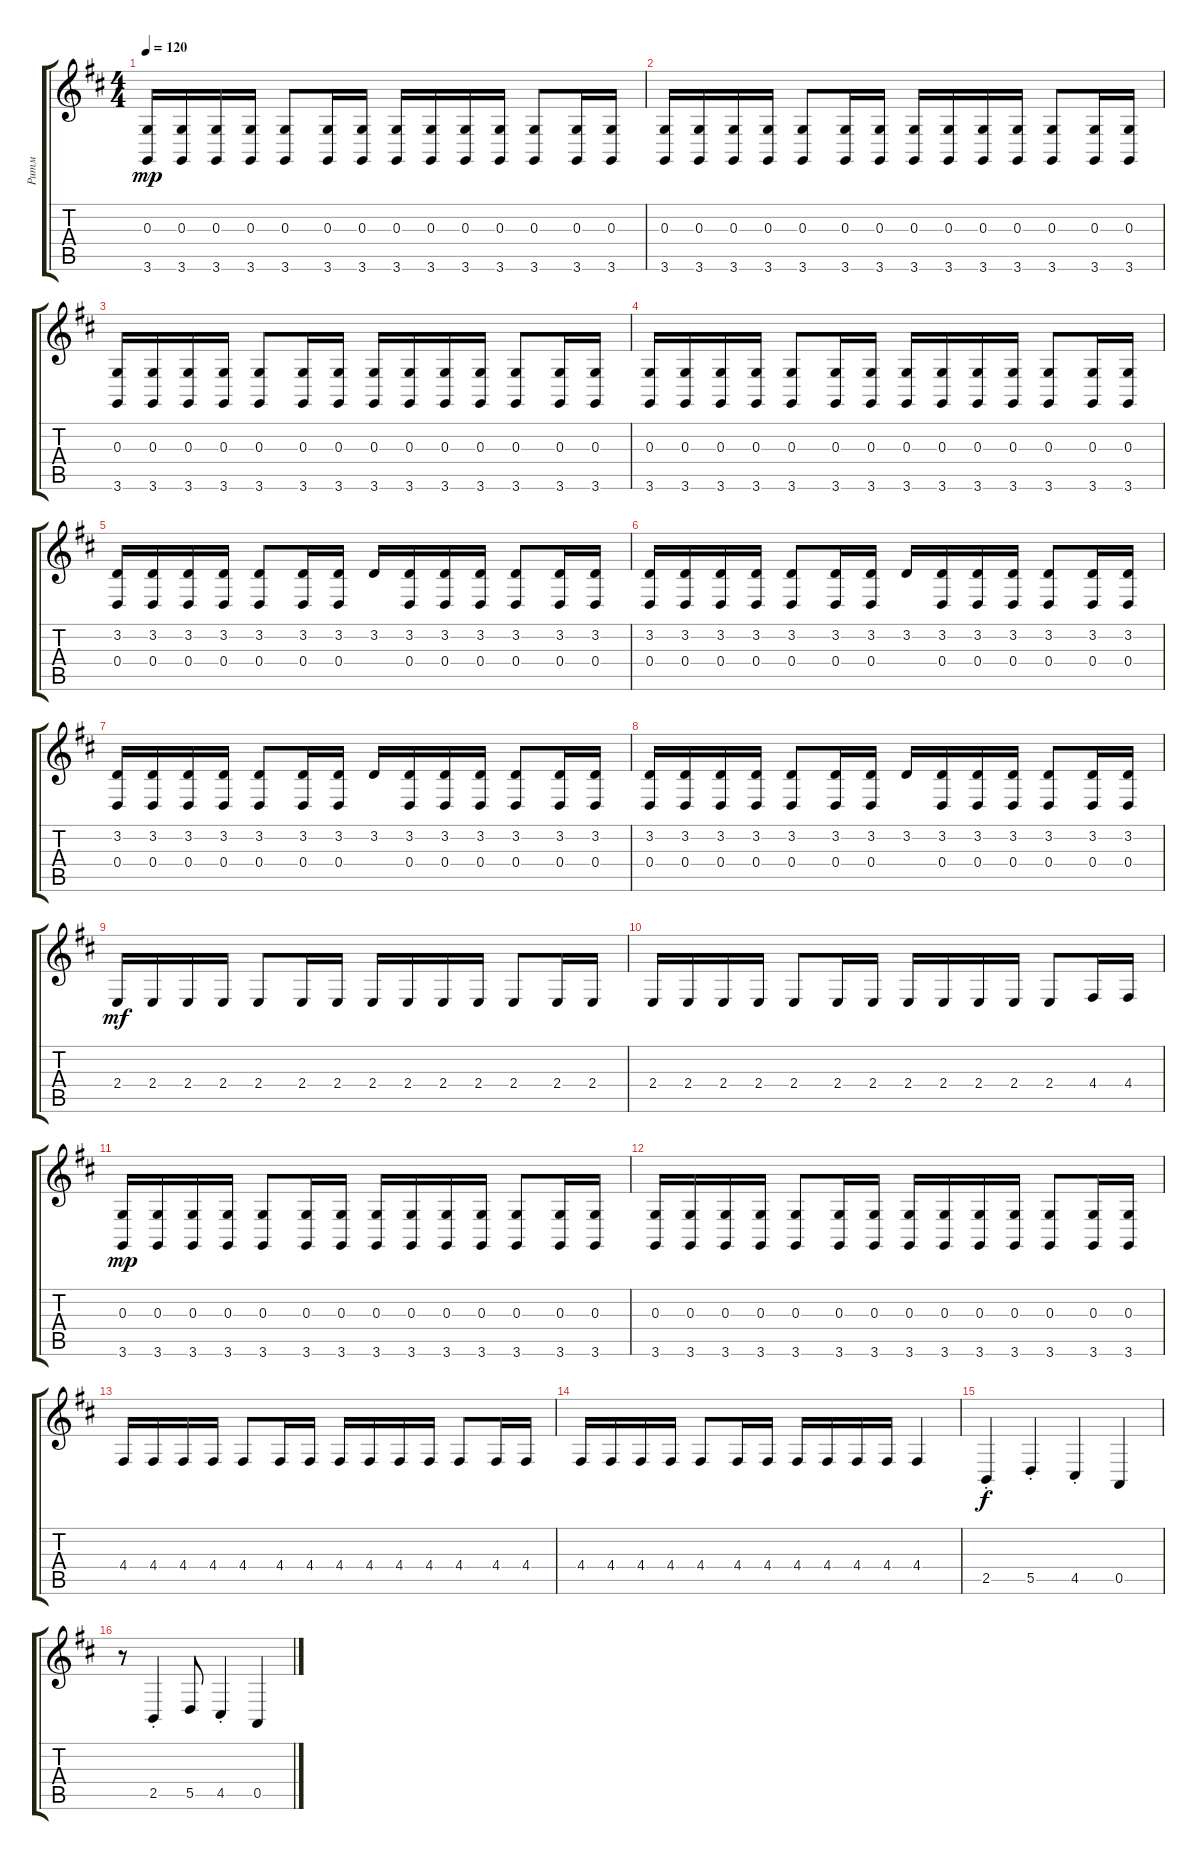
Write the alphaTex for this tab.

\track ("Ритм" "Ритм") {instrument lead2sawtooth}
\staff {score tabs}
\tuning (E4 B3 G3 D3 A2 E2) {hide}
\ts (4 4)
\tempo 120
\clef g2
\ks bminor
(0.3 3.6).16{dy mp} (0.3 3.6).16 (0.3 3.6).16 (0.3 3.6).16 (0.3 3.6).8 (0.3 3.6).16 (0.3 3.6).16 (0.3 3.6).16 (0.3 3.6).16 (0.3 3.6).16 (0.3 3.6).16 (0.3 3.6).8 (0.3 3.6).16 (0.3 3.6).16 |
(0.3 3.6).16 (0.3 3.6).16 (0.3 3.6).16 (0.3 3.6).16 (0.3 3.6).8 (0.3 3.6).16 (0.3 3.6).16 (0.3 3.6).16 (0.3 3.6).16 (0.3 3.6).16 (0.3 3.6).16 (0.3 3.6).8 (0.3 3.6).16 (0.3 3.6).16 |
(0.3 3.6).16 (0.3 3.6).16 (0.3 3.6).16 (0.3 3.6).16 (0.3 3.6).8 (0.3 3.6).16 (0.3 3.6).16 (0.3 3.6).16 (0.3 3.6).16 (0.3 3.6).16 (0.3 3.6).16 (0.3 3.6).8 (0.3 3.6).16 (0.3 3.6).16 |
(0.3 3.6).16 (0.3 3.6).16 (0.3 3.6).16 (0.3 3.6).16 (0.3 3.6).8 (0.3 3.6).16 (0.3 3.6).16 (0.3 3.6).16 (0.3 3.6).16 (0.3 3.6).16 (0.3 3.6).16 (0.3 3.6).8 (0.3 3.6).16 (0.3 3.6).16 |
(3.2 0.4).16 (3.2 0.4).16 (3.2 0.4).16 (3.2 0.4).16 (3.2 0.4).8 (3.2 0.4).16 (3.2 0.4).16 3.2.16 (3.2 0.4).16 (3.2 0.4).16 (3.2 0.4).16 (3.2 0.4).8 (3.2 0.4).16 (3.2 0.4).16 |
(3.2 0.4).16 (3.2 0.4).16 (3.2 0.4).16 (3.2 0.4).16 (3.2 0.4).8 (3.2 0.4).16 (3.2 0.4).16 3.2.16 (3.2 0.4).16 (3.2 0.4).16 (3.2 0.4).16 (3.2 0.4).8 (3.2 0.4).16 (3.2 0.4).16 |
(3.2 0.4).16 (3.2 0.4).16 (3.2 0.4).16 (3.2 0.4).16 (3.2 0.4).8 (3.2 0.4).16 (3.2 0.4).16 3.2.16 (3.2 0.4).16 (3.2 0.4).16 (3.2 0.4).16 (3.2 0.4).8 (3.2 0.4).16 (3.2 0.4).16 |
(3.2 0.4).16 (3.2 0.4).16 (3.2 0.4).16 (3.2 0.4).16 (3.2 0.4).8 (3.2 0.4).16 (3.2 0.4).16 3.2.16 (3.2 0.4).16 (3.2 0.4).16 (3.2 0.4).16 (3.2 0.4).8 (3.2 0.4).16 (3.2 0.4).16 |
2.4.16{dy mf} 2.4.16 2.4.16 2.4.16 2.4.8 2.4.16 2.4.16 2.4.16 2.4.16 2.4.16 2.4.16 2.4.8 2.4.16 2.4.16 |
2.4.16 2.4.16 2.4.16 2.4.16 2.4.8 2.4.16 2.4.16 2.4.16 2.4.16 2.4.16 2.4.16 2.4.8 4.4.16 4.4.16 |
(0.3 3.6).16{dy mp} (0.3 3.6).16 (0.3 3.6).16 (0.3 3.6).16 (0.3 3.6).8 (0.3 3.6).16 (0.3 3.6).16 (0.3 3.6).16 (0.3 3.6).16 (0.3 3.6).16 (0.3 3.6).16 (0.3 3.6).8 (0.3 3.6).16 (0.3 3.6).16 |
(0.3 3.6).16 (0.3 3.6).16 (0.3 3.6).16 (0.3 3.6).16 (0.3 3.6).8 (0.3 3.6).16 (0.3 3.6).16 (0.3 3.6).16 (0.3 3.6).16 (0.3 3.6).16 (0.3 3.6).16 (0.3 3.6).8 (0.3 3.6).16 (0.3 3.6).16 |
4.4.16 4.4.16 4.4.16 4.4.16 4.4.8 4.4.16 4.4.16 4.4.16 4.4.16 4.4.16 4.4.16 4.4.8 4.4.16 4.4.16 |
4.4.16 4.4.16 4.4.16 4.4.16 4.4.8 4.4.16 4.4.16 4.4.16 4.4.16 4.4.16 4.4.16 4.4.4 |
2.5{st}.4{dy f} 5.5{st}.4 4.5{st}.4 0.5.4 |
r.8 2.5{st}.4 5.5.8 4.5{st}.4 0.5.4
